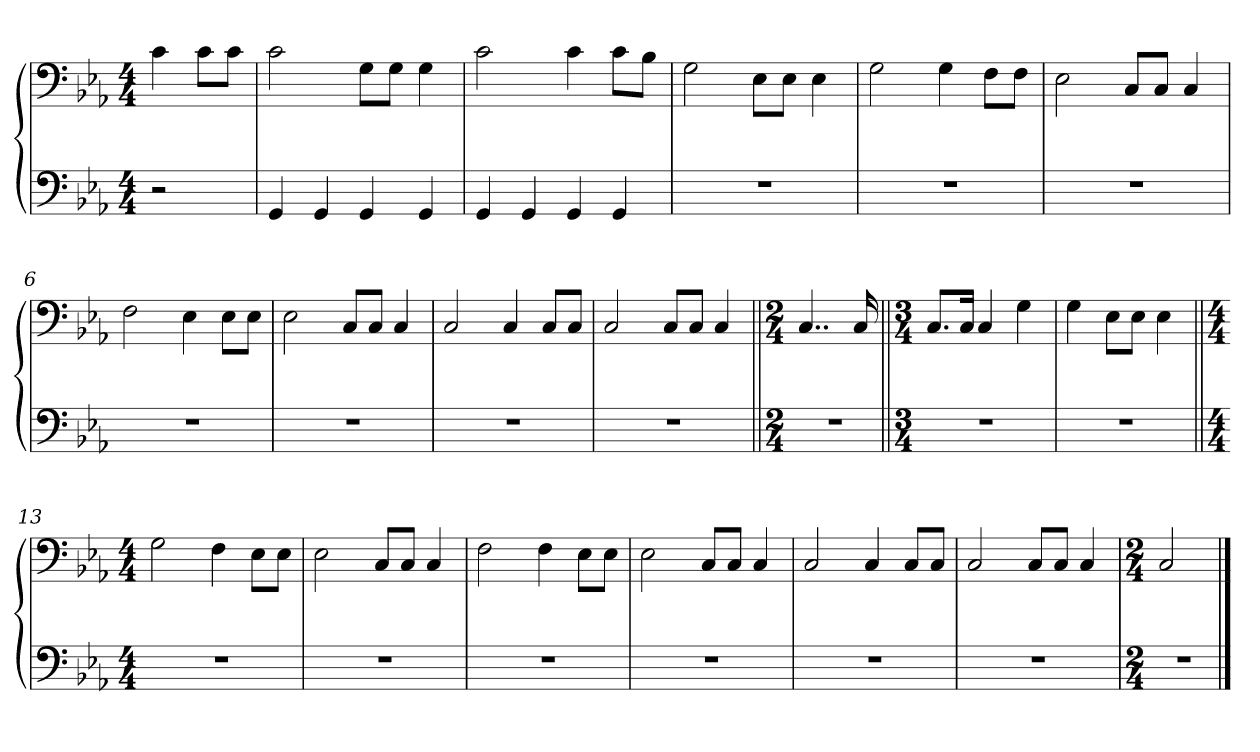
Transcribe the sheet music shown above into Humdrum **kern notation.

**kern	**kern
*part1	*part1
*staff2	*staff1
*clefF4	*clefF4
*k[b-e-a-]	*k[b-e-a-]
*M4/4	*M4/4
=	=
2r	4c\
.	8c\L
.	8c\J
=1	=1
4GG/	2c\
4GG/	.
4GG/	8G\L
.	8G\J
4GG/	4G\
=2	=2
4GG/	2c\
4GG/	.
4GG/	4c\
4GG/	8c\L
.	8B-\J
=3	=3
1r	2G\
.	8E-\L
.	8E-\J
.	4E-\
=4	=4
1r	2G\
.	4G\
.	8F\L
.	8F\J
=5	=5
1r	2E-\
.	8C/L
.	8C/J
.	4C/
=6	=6
1r	2F\
.	4E-\
.	8E-\L
.	8E-\J
=7	=7
1r	2E-\
.	8C/L
.	8C/J
.	4C/
=8	=8
1r	2C/
.	4C/
.	8C/L
.	8C/J
=9	=9
1r	2C/
.	8C/L
.	8C/J
.	4C/
=10||	=10||
*M2/4	*M2/4
2r	4..C/
.	16C/
=11||	=11||
*M3/4	*M3/4
2.r	8.C/L
.	16C/Jk
.	4C/
.	4G\
=12	=12
2.r	4G\
.	8E-\L
.	8E-\J
.	4E-\
=13||	=13||
*M4/4	*M4/4
1r	2G\
.	4F\
.	8E-\L
.	8E-\J
=14	=14
1r	2E-\
.	8C/L
.	8C/J
.	4C/
=15	=15
1r	2F\
.	4F\
.	8E-\L
.	8E-\J
=16	=16
1r	2E-\
.	8C/L
.	8C/J
.	4C/
=17	=17
1r	2C/
.	4C/
.	8C/L
.	8C/J
=18	=18
1r	2C/
.	8C/L
.	8C/J
.	4C/
=19	=19
*M2/4	*M2/4
2r	2C/
==	==
*-	*-
